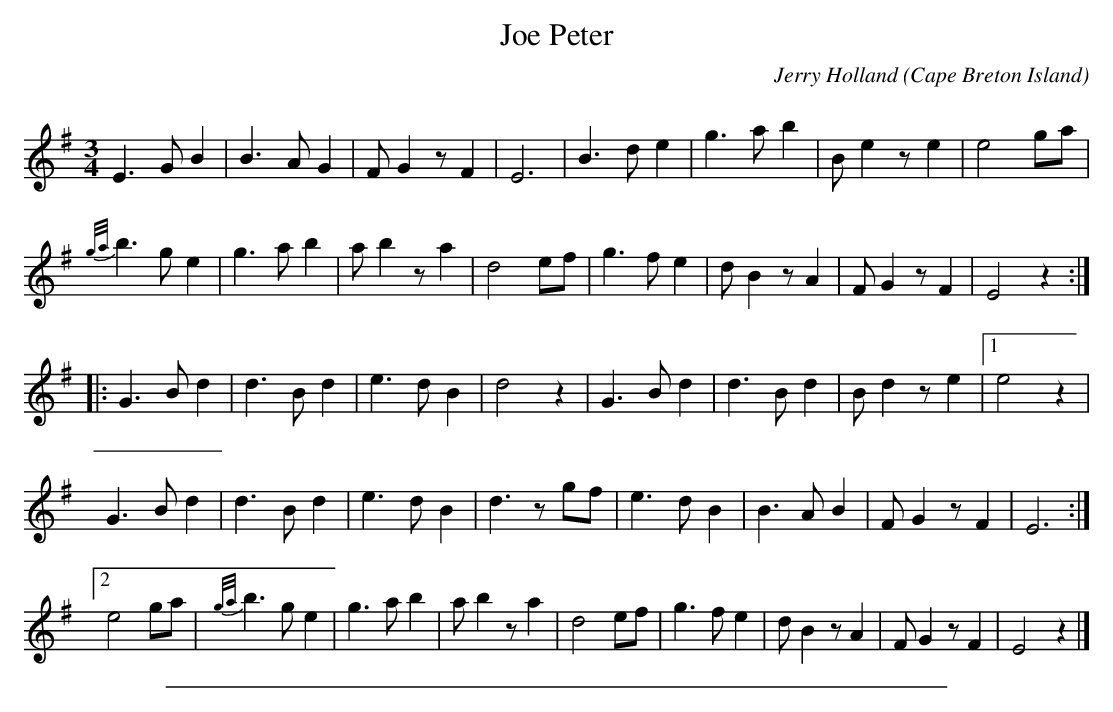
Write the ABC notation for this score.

X:1
T: Joe Peter
C:Jerry Holland
O:Cape Breton Island
Q:244
L:1/8
M:3/4
K:Em
E3 G B2|B3 A G2|F G2 z F2|E6|B3 d e2|g3 a b2|B e2 z e2|e4 ga|
{g/a/} b3 g e2|g3 a b2|a b2 z a2|d4 ef|\
g3 f e2|d B2 z A2|F G2 z F2|E4 z2:|
|: G3 B d2|d3 B d2|e3 d B2|d4 z2 |G3 B d2|d3 B d2|B d2 z e2|1e4 z2|
G3 B d2|d3 B d2|e3 d B2|d3 z gf|e3 d B2|B3 A B2|F G2 z F2|E6:|
[2e4 ga|{g/a/} b3 g e2|g3 a b2|a b2 z a2|\
d4 ef|g3 f e2|d B2 z A2|F G2 z F2|E4 z2|]
